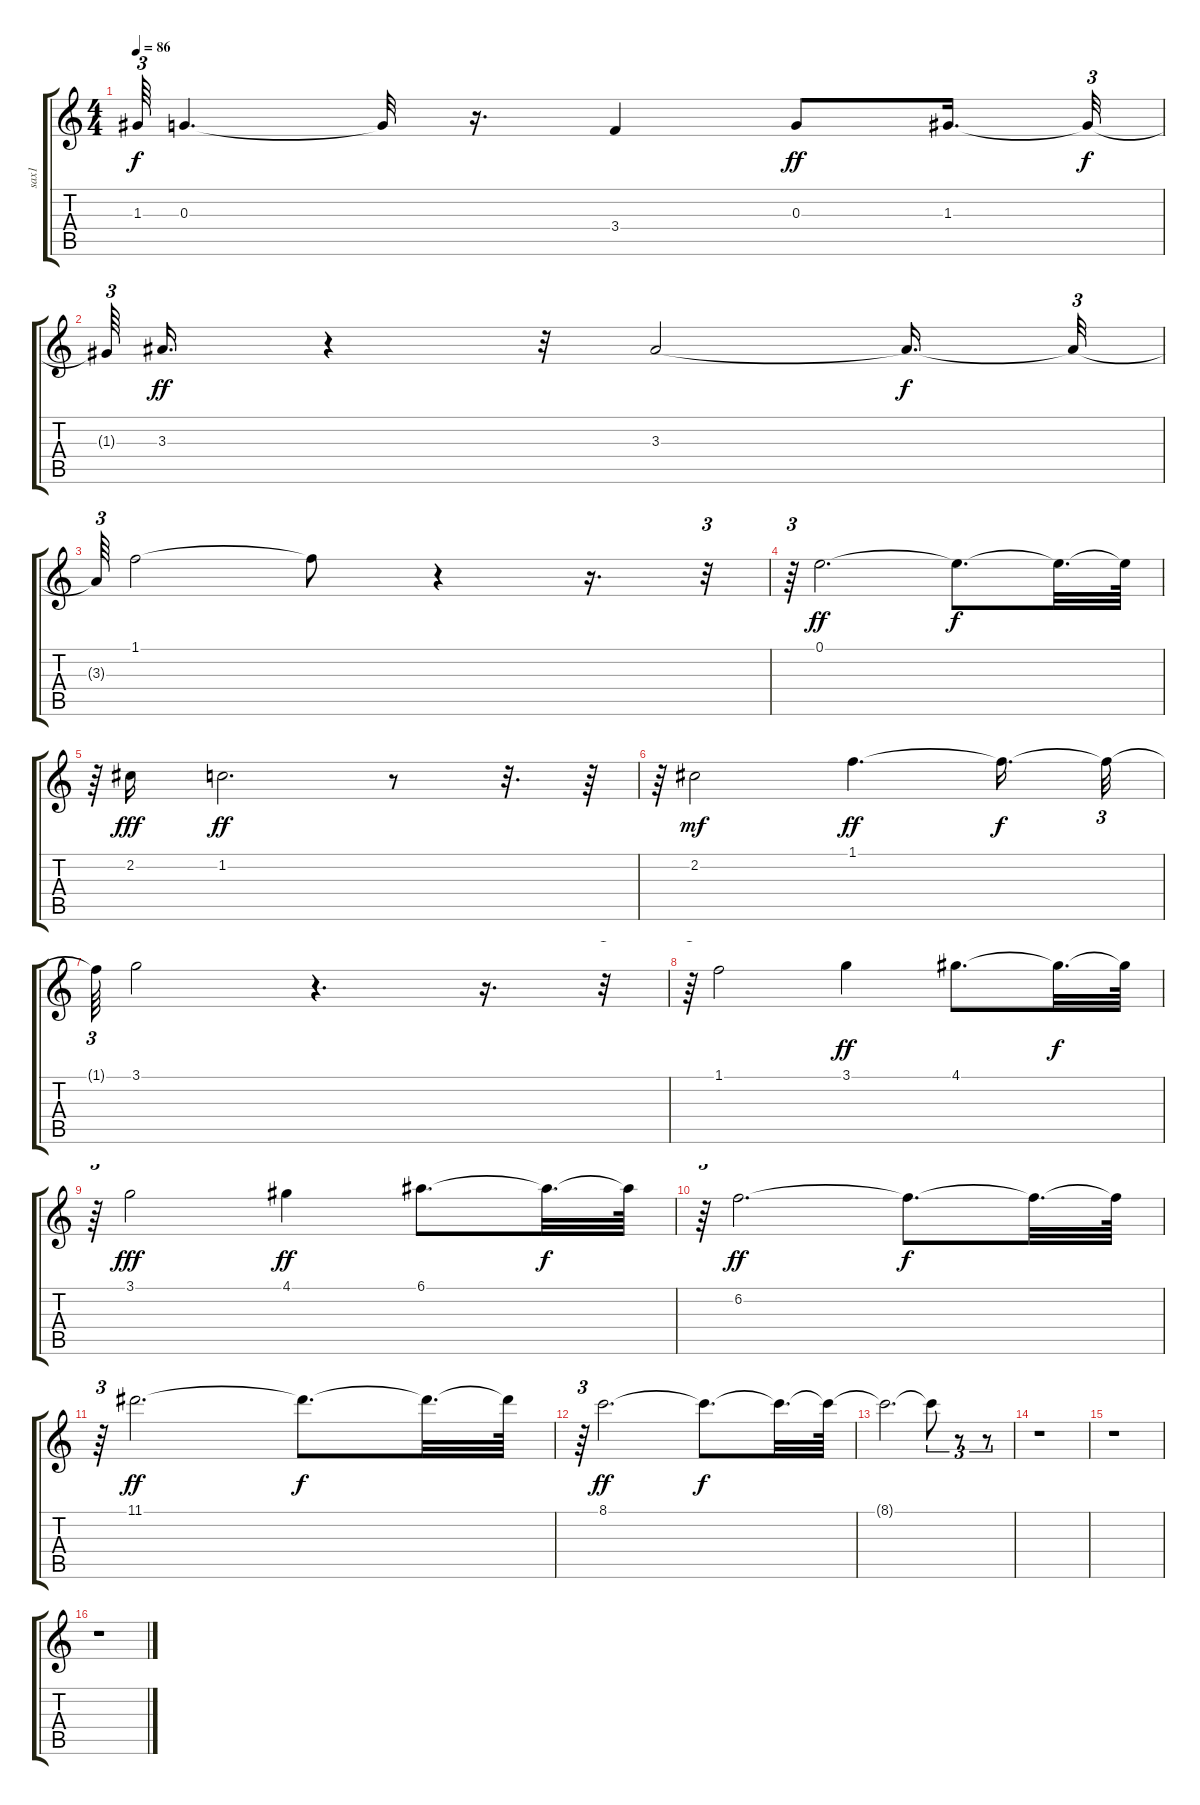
\track ("sax1" "sax1") {instrument distortionguitar}
\staff {score tabs}
\tuning (E4 B3 G3 D3 A2 E2) {hide}
\ts (4 4)
\tempo 86
\clef g2
\ks c
1.3{t}.64{tu (3 2) dy f} 0.3.4{d} 0.3{t}.32 r.16{d} 3.4.4 0.3.8{dy ff} 1.3.16{d} 1.3{t}.32{tu (3 2) dy f} |
1.3{t}.64{tu (3 2)} 3.3.16{d dy ff} r.4 r.32 3.3.2 3.3{t}.16{d dy f} 3.3{t}.32{tu (3 2)} |
3.3{t}.64{tu (3 2)} 1.1.2 1.1{t}.8 r.4 r.16{d} r.32{tu (3 2)} |
r.64{tu (3 2)} 0.1.2{d dy ff} 0.1{t}.8{d dy f} 0.1{t}.32{d} 0.1{t}.64 |
r.64{tu (3 2)} 2.2.16{dy fff} 1.2.2{d dy ff} r.8 r.32{d} r.64 |
r.64{tu (3 2)} 2.2.2{dy mf} 1.1.4{d dy ff} 1.1{t}.16{d dy f} 1.1{t}.32{tu (3 2)} |
1.1{t}.64{tu (3 2)} 3.1.2 r.4{d} r.16{d} r.32{tu (3 2)} |
r.64{tu (3 2)} 1.1.2 3.1.4{dy ff} 4.1.8{d} 4.1{t}.32{d dy f} 4.1{t}.64 |
r.64{tu (3 2)} 3.1.2{dy fff} 4.1.4{dy ff} 6.1.8{d} 6.1{t}.32{d dy f} 6.1{t}.64 |
r.64{tu (3 2)} 6.2.2{d dy ff} 6.2{t}.8{d dy f} 6.2{t}.32{d} 6.2{t}.64 |
r.64{tu (3 2)} 11.1.2{d dy ff} 11.1{t}.8{d dy f} 11.1{t}.32{d} 11.1{t}.64 |
r.64{tu (3 2)} 8.1.2{d dy ff} 8.1{t}.8{d dy f} 8.1{t}.32{d} 8.1{t}.64 |
8.1{t}.2{d} 8.1{t}.8{tu (3 2)} r.8{tu (3 2)} r.8{tu (3 2)} |
r.1 |
r.1 |
r.1
